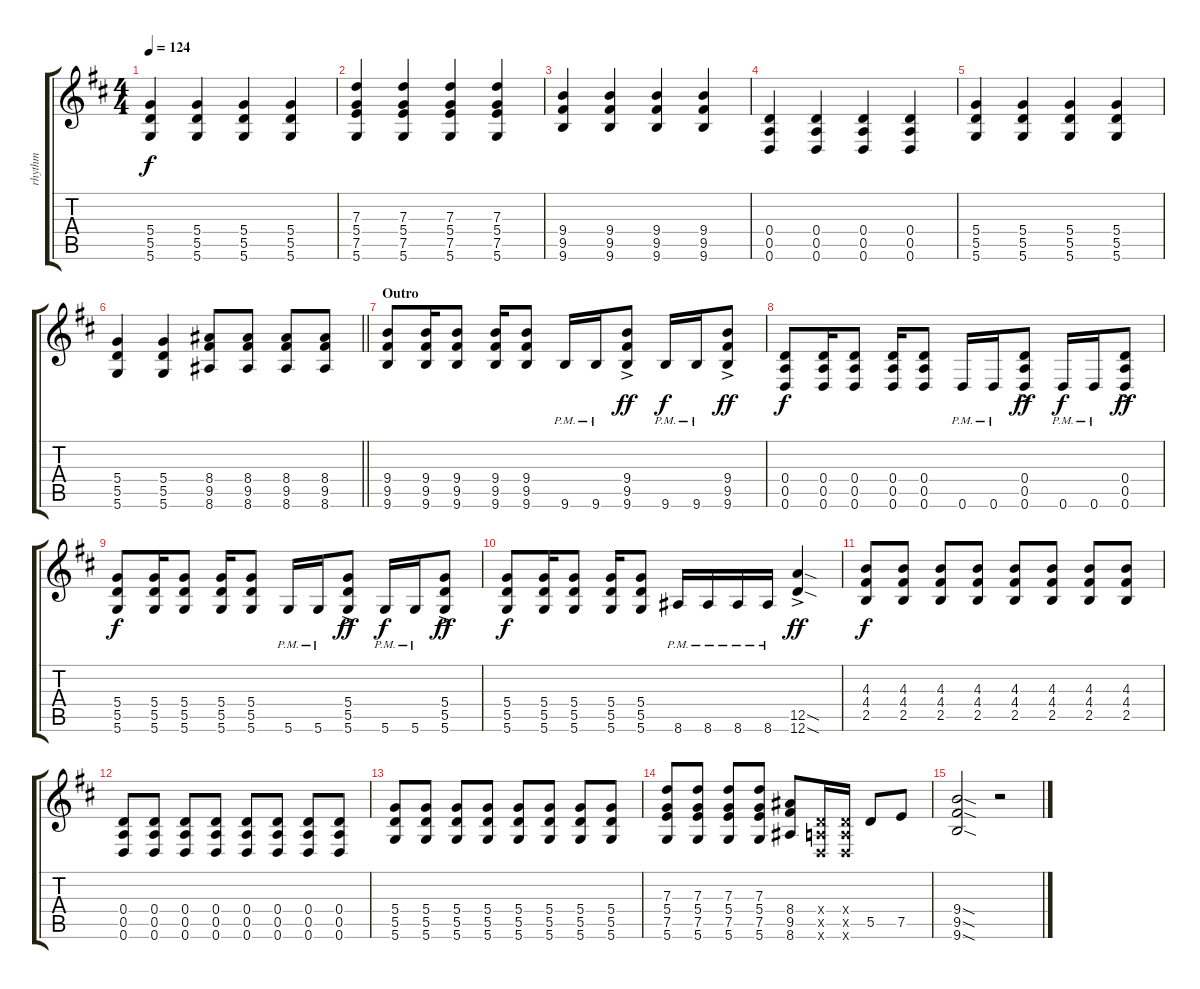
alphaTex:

\track ("rhythm" "rhythm") {instrument overdrivenguitar}
\staff {score tabs}
\tuning (E4 B3 G3 D3 A2 D2) {hide}
\ts (4 4)
\tempo 124
\clef g2
\ks d
(5.4 5.5 5.6).4{dy f} (5.4 5.5 5.6).4 (5.4 5.5 5.6).4 (5.4 5.5 5.6).4 |
(7.3 5.4 7.5 5.6).4 (7.3 5.4 7.5 5.6).4 (7.3 5.4 7.5 5.6).4 (7.3 5.4 7.5 5.6).4 |
(9.4 9.5 9.6).4 (9.4 9.5 9.6).4 (9.4 9.5 9.6).4 (9.4 9.5 9.6).4 |
(0.4 0.5 0.6).4 (0.4 0.5 0.6).4 (0.4 0.5 0.6).4 (0.4 0.5 0.6).4 |
(5.4 5.5 5.6).4 (5.4 5.5 5.6).4 (5.4 5.5 5.6).4 (5.4 5.5 5.6).4 |
\barLineRight lightlight
(5.4 5.5 5.6).4 (5.4 5.5 5.6).4 (8.4 9.5 8.6).8 (8.4 9.5 8.6).8 (8.4 9.5 8.6).8 (8.4 9.5 8.6).8 |
\section ("" "Outro")
(9.4 9.5 9.6).8 (9.4 9.5 9.6).16 (9.4 9.5 9.6).8 (9.4 9.5 9.6).16 (9.4 9.5 9.6).8 9.6{pm}.16 9.6{pm}.16 (9.4{ac} 9.5{ac} 9.6{ac}).8{dy ff} 9.6{pm}.16{dy f} 9.6{pm}.16 (9.4{ac} 9.5{ac} 9.6{ac}).8{dy ff} |
(0.4 0.5 0.6).8{dy f} (0.4 0.5 0.6).16 (0.4 0.5 0.6).8 (0.4 0.5 0.6).16 (0.4 0.5 0.6).8 0.6{pm}.16 0.6{pm}.16 (0.4{ac} 0.5{ac} 0.6{ac}).8{dy ff} 0.6{pm}.16{dy f} 0.6{pm}.16 (0.4{ac} 0.5{ac} 0.6{ac}).8{dy ff} |
(5.4 5.5 5.6).8{dy f} (5.4 5.5 5.6).16 (5.4 5.5 5.6).8 (5.4 5.5 5.6).16 (5.4 5.5 5.6).8 5.6{pm}.16 5.6{pm}.16 (5.4{ac} 5.5{ac} 5.6{ac}).8{dy ff} 5.6{pm}.16{dy f} 5.6{pm}.16 (5.4{ac} 5.5{ac} 5.6{ac}).8{dy ff} |
(5.4 5.5 5.6).8{dy f} (5.4 5.5 5.6).16 (5.4 5.5 5.6).8 (5.4 5.5 5.6).16 (5.4 5.5 5.6).8 8.6{pm}.16 8.6{pm}.16 8.6{pm}.16 8.6{pm}.16 (12.5{sod ac} 12.6{sod ac}).4{dy ff} |
(4.3 4.4 2.5).8{dy f} (4.3 4.4 2.5).8 (4.3 4.4 2.5).8 (4.3 4.4 2.5).8 (4.3 4.4 2.5).8 (4.3 4.4 2.5).8 (4.3 4.4 2.5).8 (4.3 4.4 2.5).8 |
(0.4 0.5 0.6).8 (0.4 0.5 0.6).8 (0.4 0.5 0.6).8 (0.4 0.5 0.6).8 (0.4 0.5 0.6).8 (0.4 0.5 0.6).8 (0.4 0.5 0.6).8 (0.4 0.5 0.6).8 |
(5.4 5.5 5.6).8 (5.4 5.5 5.6).8 (5.4 5.5 5.6).8 (5.4 5.5 5.6).8 (5.4 5.5 5.6).8 (5.4 5.5 5.6).8 (5.4 5.5 5.6).8 (5.4 5.5 5.6).8 |
(7.3 5.4 7.5 5.6).8 (7.3 5.4 7.5 5.6).8 (7.3 5.4 7.5 5.6).8 (7.3 5.4 7.5 5.6).8 (8.4 9.5 8.6).8 (0.4{x} 0.5{x} 0.6{x}).16 (0.4{x} 0.5{x} 0.6{x}).16 5.5.8 7.5.8 |
(9.4{sod} 9.5{sod} 9.6{sod}).2 r.2
